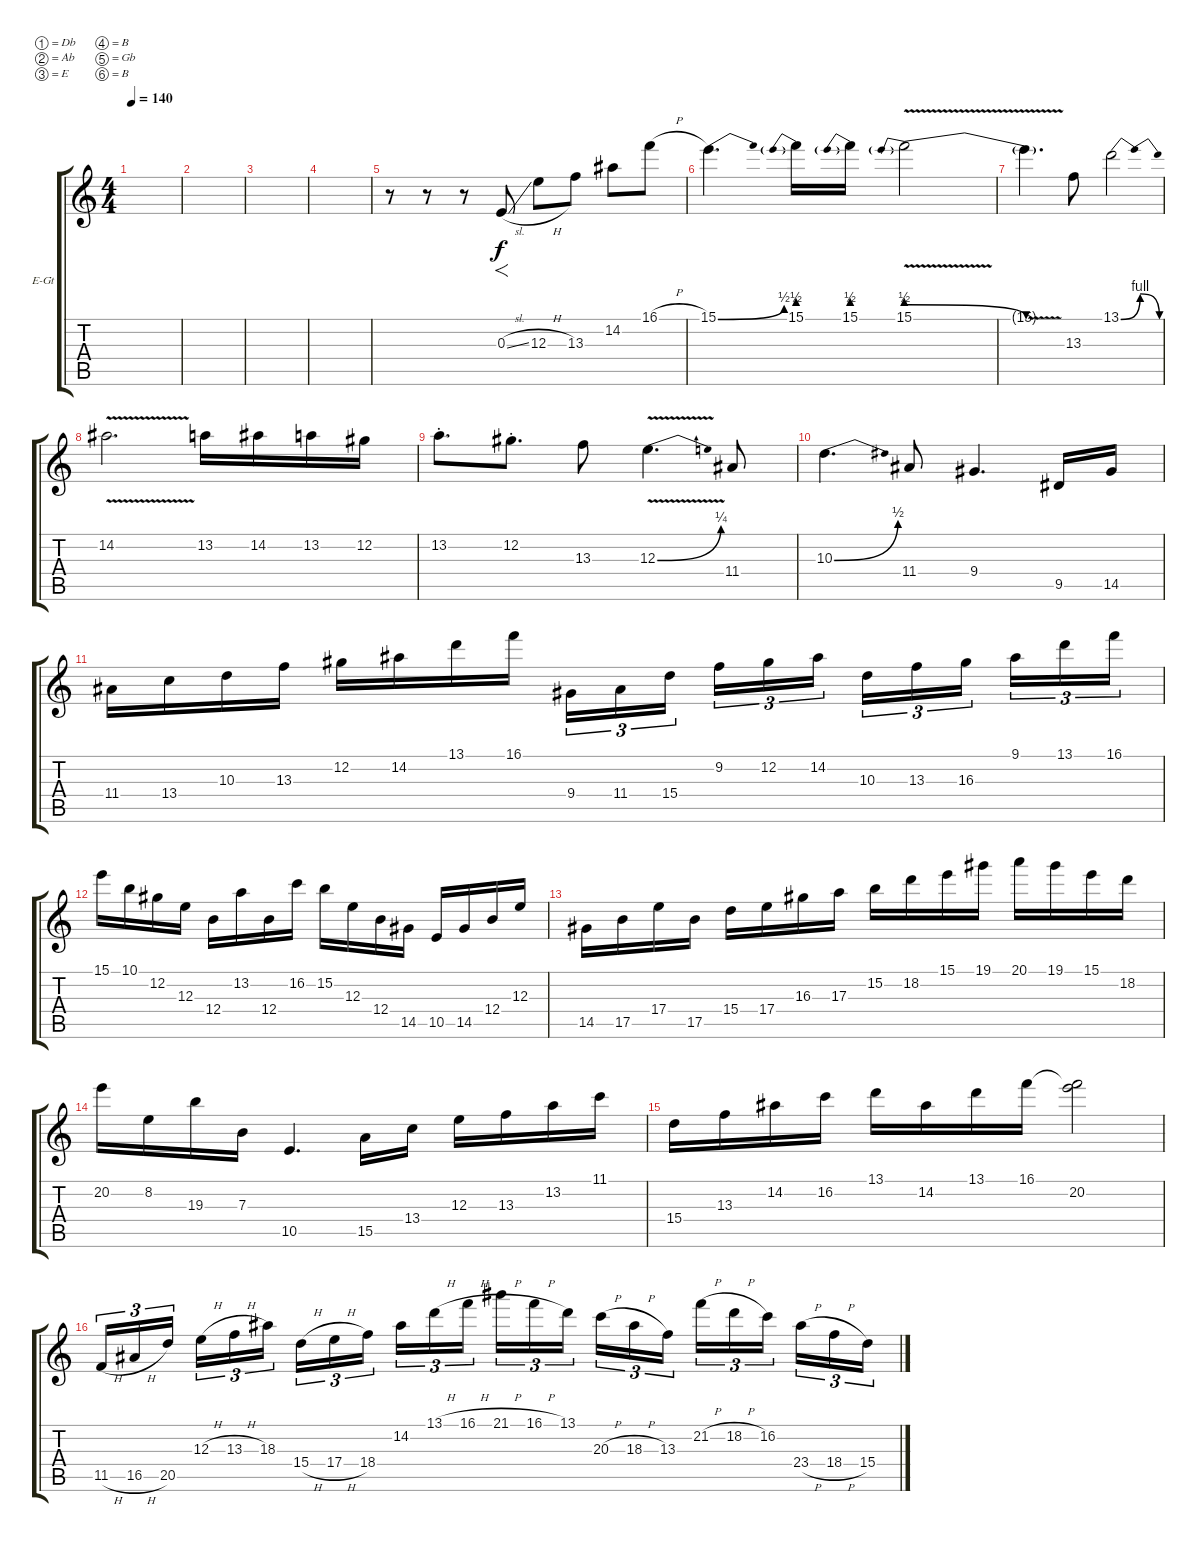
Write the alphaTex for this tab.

\defaultSystemsLayout 4
\bracketExtendMode groupsimilarinstruments
\firstSystemTrackNameOrientation horizontal
\otherSystemsTrackNameOrientation horizontal
\track ("Electric Guitar" "E-Gt") {instrument distortionguitar}
\staff {score tabs}
\tuning (Db4 Ab3 E3 B2 Gb2 B1)
\ts (4 4)
\tempo 140
\clef g2
\ks c
|
|
|
|
r.8 r.8 r.8 0.3{sl}.8{f} 12.3{h}.8 13.3.8 14.2.8 16.1{h}.8 |
\scale
0.333333 15.1{be (bend 0 0 33.6 2)}.4{d} 15.1{be (prebend 0 2 60 2)}.16 15.1{be (prebend 0 2 60 2)}.16 15.1{be (prebendrelease 0 2 8.4 0) v}.2 |
\scale
0.333333 15.1{v t}.4{d} 13.3.8 13.1{be (bendrelease 0 0 16.8 4 30.599999999999998 4 46.8 0)}.2 |
\scale
0.333333 14.2{v}.2{d} 13.2.16 14.2.16 13.2.16 12.2.16 |
13.2{st}.8{d} 12.2{st}.8{d} 13.3.8 12.3{be (bend 28.799999999999997 0 56.4 1) v}.4{d} 11.4.8 |
10.3{be (bend 0 0 20.4 2)}.4{d} 11.4.8 9.4.4{d} 9.5.16 14.5.16 |
11.4.16 13.4.16 10.3.16 13.3.16 12.2.16 14.2.16 13.1.16 16.1.16 9.4.16{tu (3 2)} 11.4.16{tu (3 2)} 15.4.16{tu (3 2)} 9.2.16{tu (3 2)} 12.2.16{tu (3 2)} 14.2.16{tu (3 2)} 10.3.16{tu (3 2)} 13.3.16{tu (3 2)} 16.3.16{tu (3 2)} 9.1.16{tu (3 2)} 13.1.16{tu (3 2)} 16.1.16{tu (3 2)} |
15.1.16 10.1.16 12.2.16 12.3.16 12.4.16 13.2.16 12.4.16 16.2.16 15.2.16 12.3.16 12.4.16 14.5.16 10.5.16 14.5.16 12.4.16 12.3.16 |
14.5.16 17.5.16 17.4.16 17.5.16 15.4.16 17.4.16 16.3.16 17.3.16 15.2.16 18.2.16 15.1.16 19.1.16 20.1.16 19.1.16 15.1.16 18.2.16 |
20.2.16 8.2.16 19.3.16 7.3.16 10.5.4{d} 15.5.16 13.4.16 12.3.16 13.3.16 13.2.16 11.1.16 |
15.4.16 13.3.16 14.2.16 16.2.16 13.1.16 14.2.16 13.1.16 16.1.16 (20.2 16.1{t}).2 |
11.5{h}.16{tu (3 2)} 16.5{h}.16{tu (3 2)} 20.5.16{tu (3 2)} 12.3{h}.16{tu (3 2)} 13.3{h}.16{tu (3 2)} 18.3.16{tu (3 2)} 15.4{h}.16{tu (3 2)} 17.4{h}.16{tu (3 2)} 18.4.16{tu (3 2)} 14.2.16{tu (3 2)} 13.1{h}.16{tu (3 2)} 16.1{h}.16{tu (3 2)} 21.1{h}.16{tu (3 2)} 16.1{h}.16{tu (3 2)} 13.1.16{tu (3 2)} 20.3{h}.16{tu (3 2)} 18.3{h}.16{tu (3 2)} 13.3.16{tu (3 2)} 21.2{h}.16{tu (3 2)} 18.2{h}.16{tu (3 2)} 16.2.16{tu (3 2)} 23.4{h}.16{tu (3 2)} 18.4{h}.16{tu (3 2)} 15.4.16{tu (3 2)}
